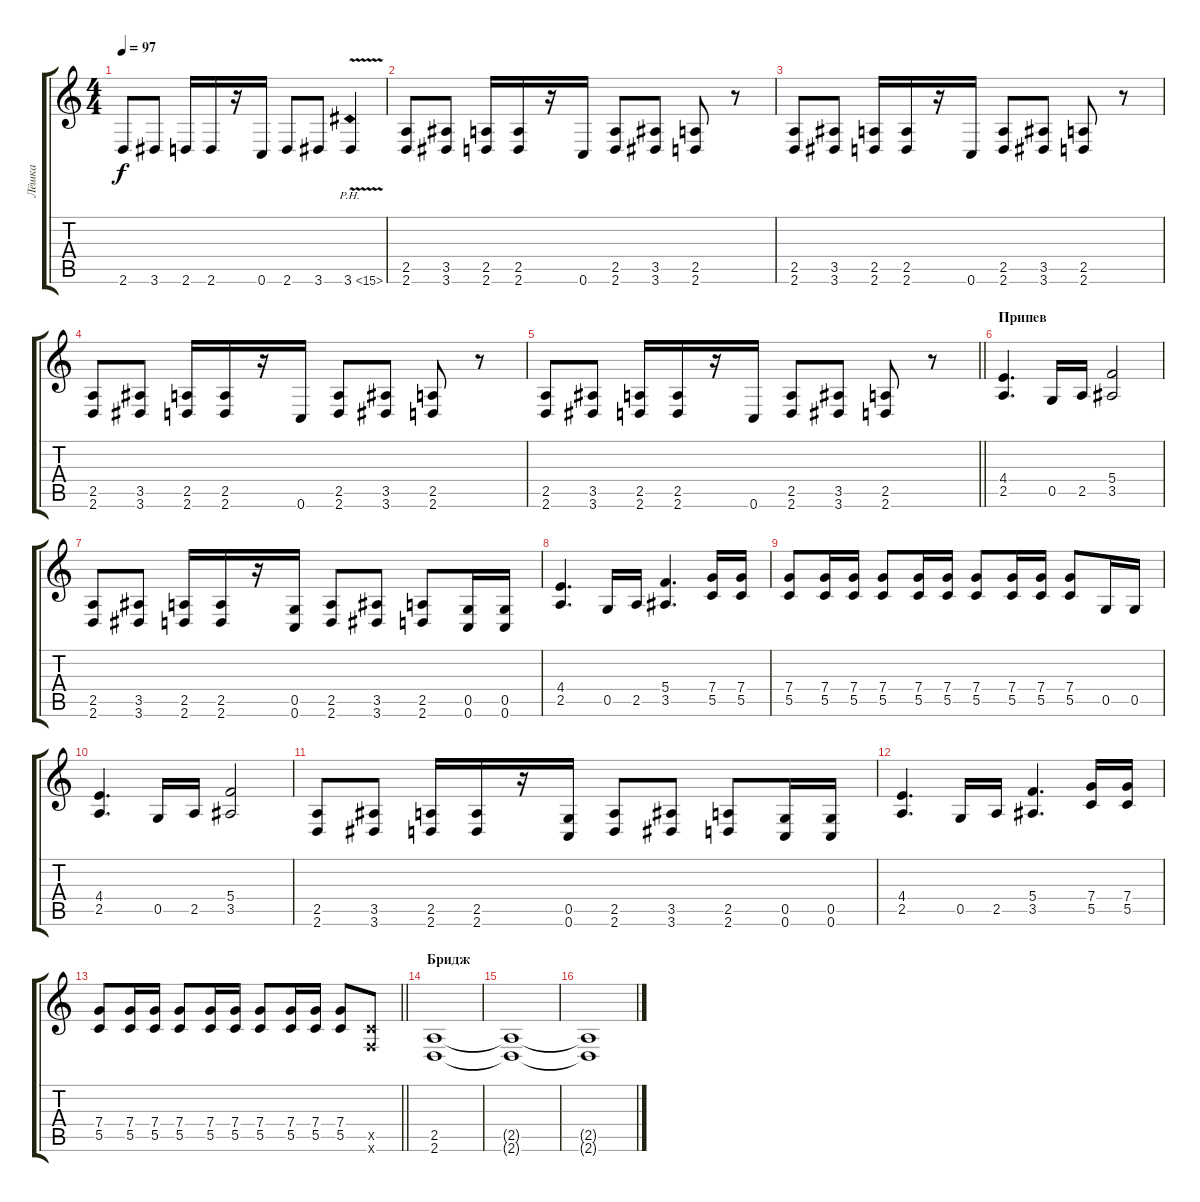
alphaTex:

\track ("Лёшка" "Лёшка") {instrument distortionguitar}
\staff {score tabs}
\tuning (D4 A3 F3 C3 G2 C2) {hide}
\ts (4 4)
\tempo 97
\clef g2
\ks c
2.6.8{dy f} 3.6.8 2.6.16 2.6.16 r.16 0.6.16 2.6.8 3.6.8 3.6{ph 12 v}.4 |
(2.5 2.6).8 (3.5 3.6).8 (2.5 2.6).16 (2.5 2.6).16 r.16 0.6.16 (2.5 2.6).8 (3.5 3.6).8 (2.5 2.6).8 r.8 |
(2.5 2.6).8 (3.5 3.6).8 (2.5 2.6).16 (2.5 2.6).16 r.16 0.6.16 (2.5 2.6).8 (3.5 3.6).8 (2.5 2.6).8 r.8 |
(2.5 2.6).8 (3.5 3.6).8 (2.5 2.6).16 (2.5 2.6).16 r.16 0.6.16 (2.5 2.6).8 (3.5 3.6).8 (2.5 2.6).8 r.8 |
\barLineRight lightlight
(2.5 2.6).8 (3.5 3.6).8 (2.5 2.6).16 (2.5 2.6).16 r.16 0.6.16 (2.5 2.6).8 (3.5 3.6).8 (2.5 2.6).8 r.8 |
\section ("" "Припев")
(4.4 2.5).4{d} 0.5.16 2.5.16 (5.4 3.5).2 |
(2.5 2.6).8 (3.5 3.6).8 (2.5 2.6).16 (2.5 2.6).16 r.16 (0.5 0.6).16 (2.5 2.6).8 (3.5 3.6).8 (2.5 2.6).8 (0.5 0.6).16 (0.5 0.6).16 |
(4.4 2.5).4{d} 0.5.16 2.5.16 (5.4 3.5).4{d} (7.4 5.5).16 (7.4 5.5).16 |
(7.4 5.5).8 (7.4 5.5).16 (7.4 5.5).16 (7.4 5.5).8 (7.4 5.5).16 (7.4 5.5).16 (7.4 5.5).8 (7.4 5.5).16 (7.4 5.5).16 (7.4 5.5).8 0.5.16 0.5.16 |
(4.4 2.5).4{d} 0.5.16 2.5.16 (5.4 3.5).2 |
(2.5 2.6).8 (3.5 3.6).8 (2.5 2.6).16 (2.5 2.6).16 r.16 (0.5 0.6).16 (2.5 2.6).8 (3.5 3.6).8 (2.5 2.6).8 (0.5 0.6).16 (0.5 0.6).16 |
(4.4 2.5).4{d} 0.5.16 2.5.16 (5.4 3.5).4{d} (7.4 5.5).16 (7.4 5.5).16 |
\barLineRight lightlight
(7.4 5.5).8 (7.4 5.5).16 (7.4 5.5).16 (7.4 5.5).8 (7.4 5.5).16 (7.4 5.5).16 (7.4 5.5).8 (7.4 5.5).16 (7.4 5.5).16 (7.4 5.5).8 (5.5{x} 5.6{x}).8 |
\section ("" "Бридж")
(2.5 2.6).1 |
(2.5{t} 2.6{t}).1 |
(2.5{t} 2.6{t}).1
